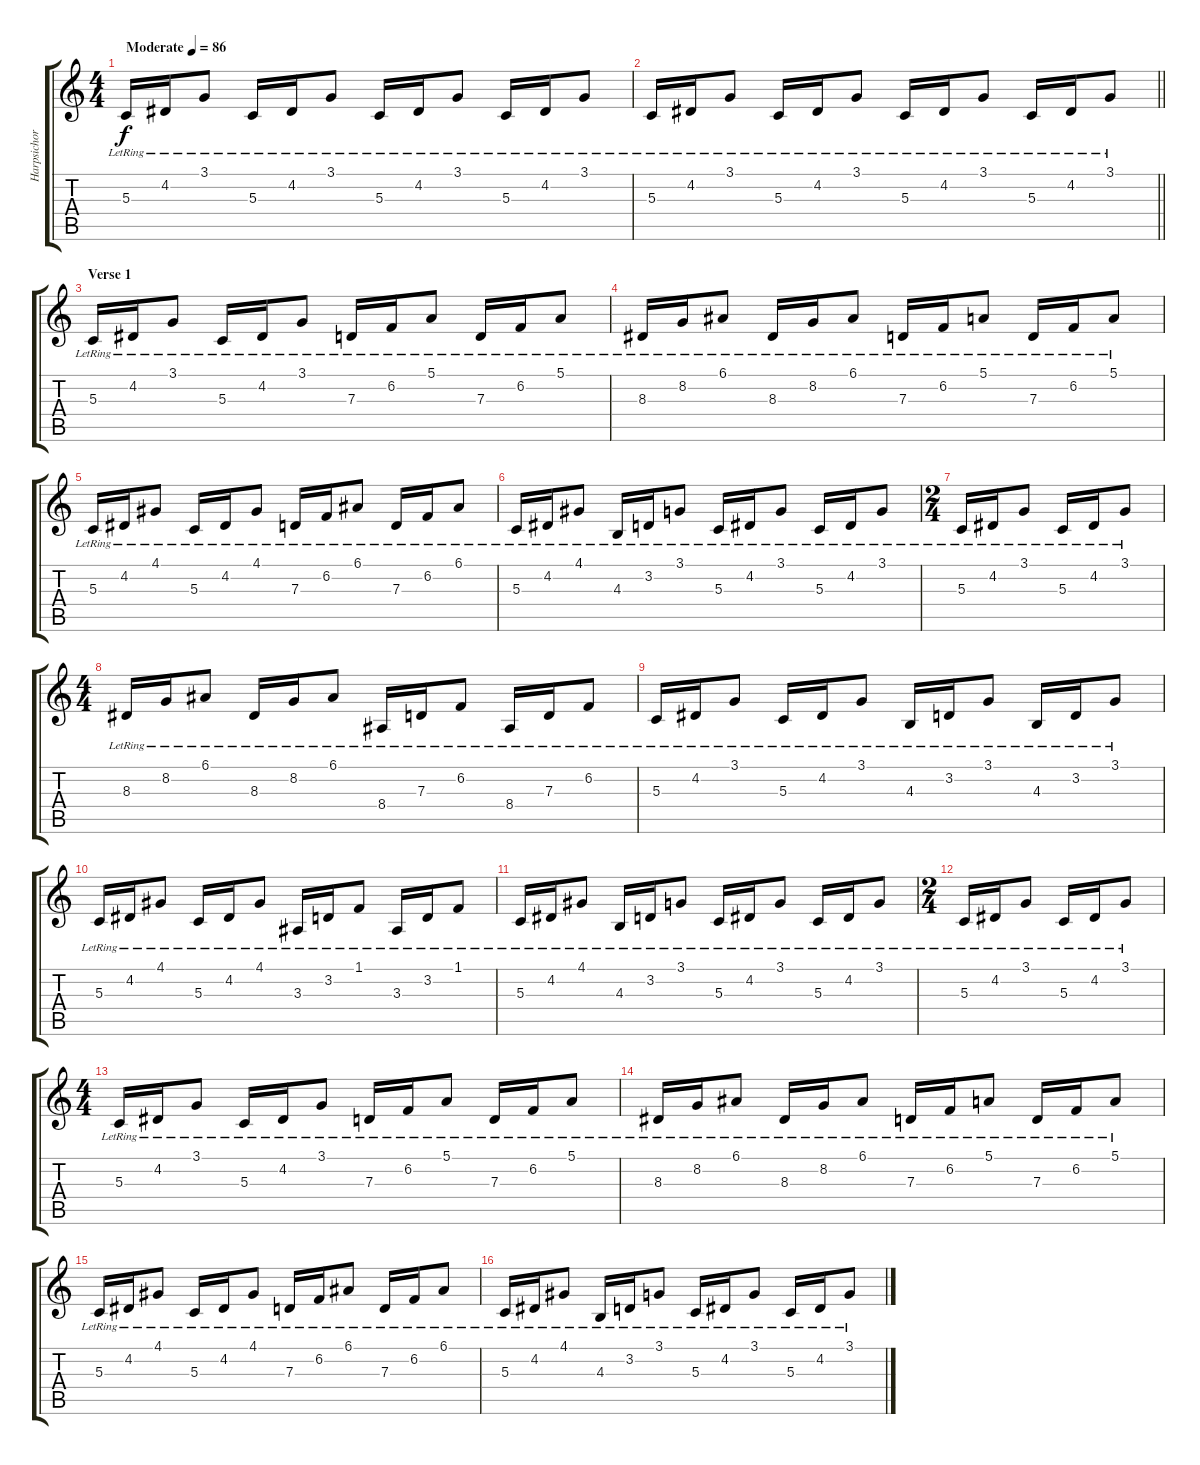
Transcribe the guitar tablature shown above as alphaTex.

\track ("Harpsichord" "Harpsichor") {instrument harpsichord}
\staff {score tabs}
\tuning (E4 B3 G3 D3 A2 E2) {hide}
\ts (4 4)
\tempo (86 "Moderate")
\clef g2
\ks c
5.3{lr}.16{dy f instrument harpsichord} 4.2{lr}.16 3.1{lr}.8 5.3{lr}.16 4.2{lr}.16 3.1{lr}.8 5.3{lr}.16 4.2{lr}.16 3.1{lr}.8 5.3{lr}.16 4.2{lr}.16 3.1{lr}.8 |
\barLineRight lightlight
5.3{lr}.16 4.2{lr}.16 3.1{lr}.8 5.3{lr}.16 4.2{lr}.16 3.1{lr}.8 5.3{lr}.16 4.2{lr}.16 3.1{lr}.8 5.3{lr}.16 4.2{lr}.16 3.1{lr}.8 |
\section ("" "Verse 1")
5.3{lr}.16 4.2{lr}.16 3.1{lr}.8 5.3{lr}.16 4.2{lr}.16 3.1{lr}.8 7.3{lr}.16 6.2{lr}.16 5.1{lr}.8 7.3{lr}.16 6.2{lr}.16 5.1{lr}.8 |
8.3{lr}.16 8.2{lr}.16 6.1{lr}.8 8.3{lr}.16 8.2{lr}.16 6.1{lr}.8 7.3{lr}.16 6.2{lr}.16 5.1{lr}.8 7.3{lr}.16 6.2{lr}.16 5.1{lr}.8 |
5.3{lr}.16 4.2{lr}.16 4.1{lr}.8 5.3{lr}.16 4.2{lr}.16 4.1{lr}.8 7.3{lr}.16 6.2{lr}.16 6.1{lr}.8 7.3{lr}.16 6.2{lr}.16 6.1{lr}.8 |
5.3{lr}.16 4.2{lr}.16 4.1{lr}.8 4.3{lr}.16 3.2{lr}.16 3.1{lr}.8 5.3{lr}.16 4.2{lr}.16 3.1{lr}.8 5.3{lr}.16 4.2{lr}.16 3.1{lr}.8 |
\ts (2 4)
5.3{lr}.16 4.2{lr}.16 3.1{lr}.8 5.3{lr}.16 4.2{lr}.16 3.1{lr}.8 |
\ts (4 4)
8.3{lr}.16 8.2{lr}.16 6.1{lr}.8 8.3{lr}.16 8.2{lr}.16 6.1{lr}.8 8.4{lr}.16 7.3{lr}.16 6.2{lr}.8 8.4{lr}.16 7.3{lr}.16 6.2{lr}.8 |
5.3{lr}.16 4.2{lr}.16 3.1{lr}.8 5.3{lr}.16 4.2{lr}.16 3.1{lr}.8 4.3{lr}.16 3.2{lr}.16 3.1{lr}.8 4.3{lr}.16 3.2{lr}.16 3.1{lr}.8 |
5.3{lr}.16 4.2{lr}.16 4.1{lr}.8 5.3{lr}.16 4.2{lr}.16 4.1{lr}.8 3.3{lr}.16 3.2{lr}.16 1.1{lr}.8 3.3{lr}.16 3.2{lr}.16 1.1{lr}.8 |
5.3{lr}.16 4.2{lr}.16 4.1{lr}.8 4.3{lr}.16 3.2{lr}.16 3.1{lr}.8 5.3{lr}.16 4.2{lr}.16 3.1{lr}.8 5.3{lr}.16 4.2{lr}.16 3.1{lr}.8 |
\ts (2 4)
5.3{lr}.16 4.2{lr}.16 3.1{lr}.8 5.3{lr}.16 4.2{lr}.16 3.1{lr}.8 |
\ts (4 4)
5.3{lr}.16 4.2{lr}.16 3.1{lr}.8 5.3{lr}.16 4.2{lr}.16 3.1{lr}.8 7.3{lr}.16 6.2{lr}.16 5.1{lr}.8 7.3{lr}.16 6.2{lr}.16 5.1{lr}.8 |
8.3{lr}.16 8.2{lr}.16 6.1{lr}.8 8.3{lr}.16 8.2{lr}.16 6.1{lr}.8 7.3{lr}.16 6.2{lr}.16 5.1{lr}.8 7.3{lr}.16 6.2{lr}.16 5.1{lr}.8 |
5.3{lr}.16 4.2{lr}.16 4.1{lr}.8 5.3{lr}.16 4.2{lr}.16 4.1{lr}.8 7.3{lr}.16 6.2{lr}.16 6.1{lr}.8 7.3{lr}.16 6.2{lr}.16 6.1{lr}.8 |
5.3{lr}.16 4.2{lr}.16 4.1{lr}.8 4.3{lr}.16 3.2{lr}.16 3.1{lr}.8 5.3{lr}.16 4.2{lr}.16 3.1{lr}.8 5.3{lr}.16 4.2{lr}.16 3.1{lr}.8
